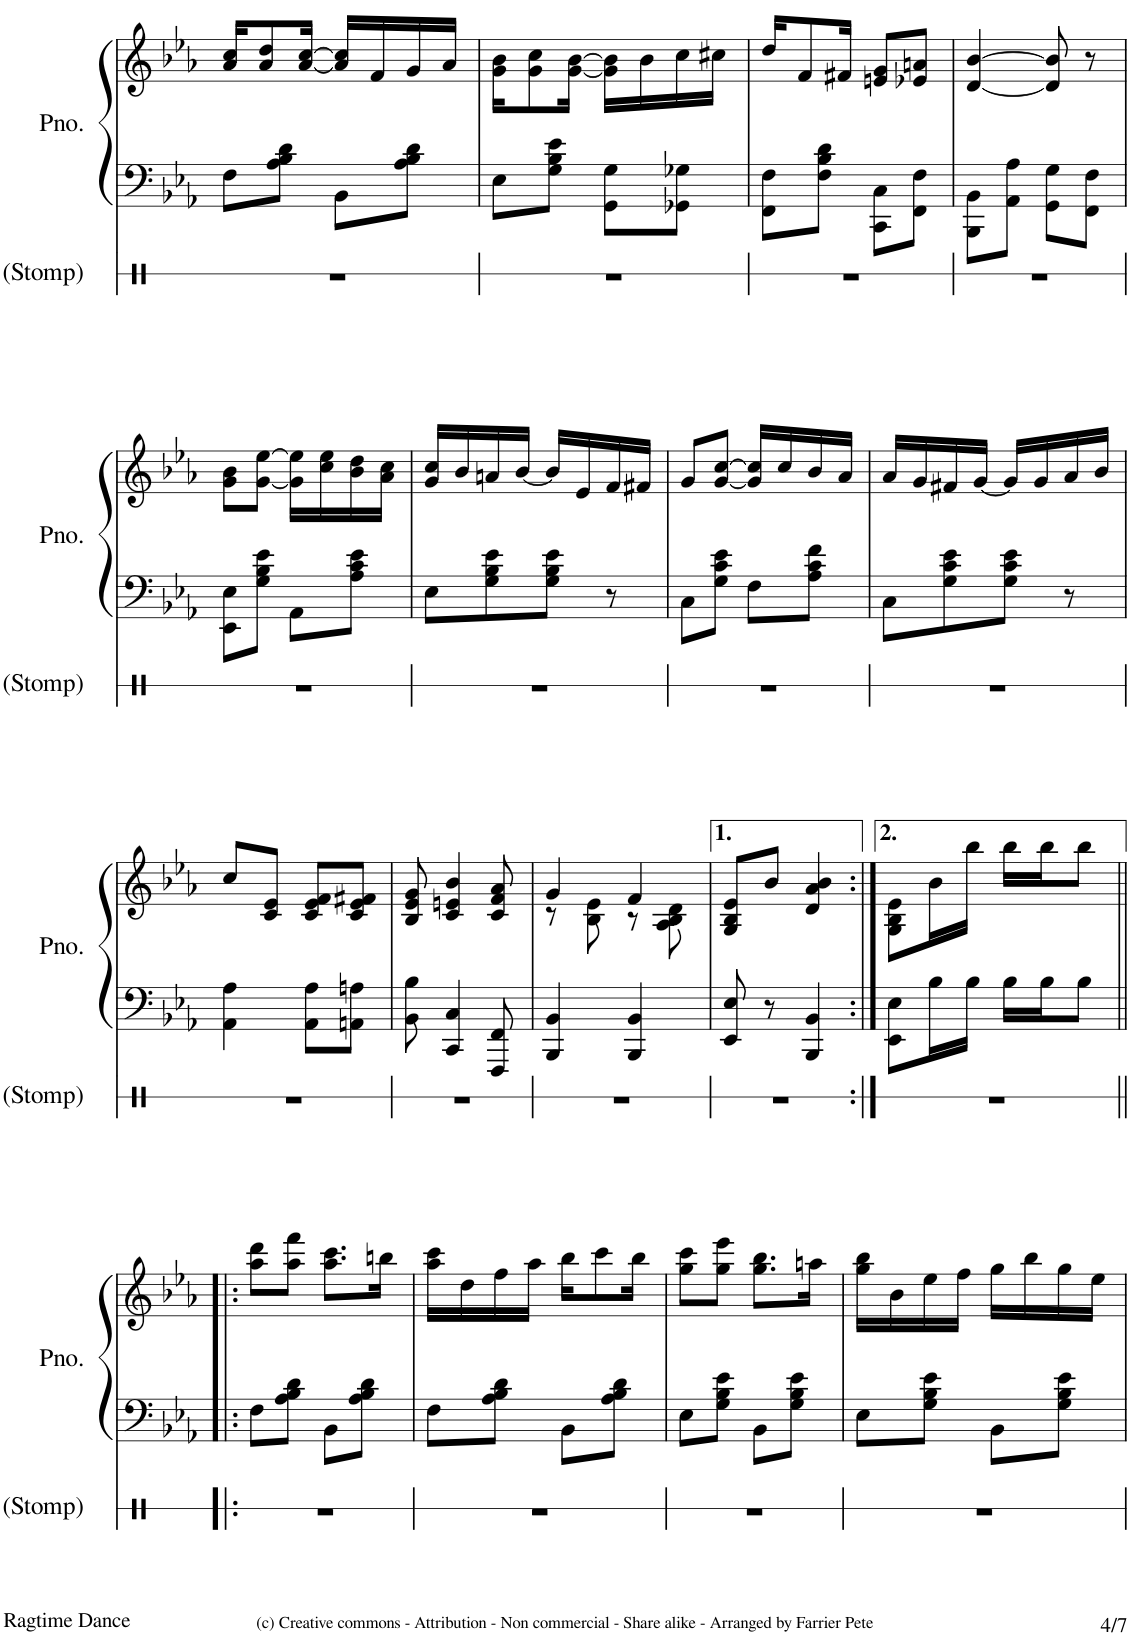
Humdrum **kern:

**kern	**kern	**kern
*part2	*part1	*part1
*staff3	*staff2	*staff1
*I"(Stompin' Heel)	*I"Piano	*
*I'(Stomp)	*I'Pno.	*
!!LO:PB:g=z
*clefX	*clefF4	*clefG2
*k[]	*k[b-e-a-]	*k[b-e-a-]
*	*E-:	*E-:
*M2/4	*M2/4	*M2/4
=26	=26	=26
2r	8F\L	16a-/ 16cc/KL
.	.	8a-/ 8dd/
.	8A-\ 8B-\ 8d\J	.
.	.	[16a-/ [16cc/Jk
.	8BB-\L	16a-/] 16cc/]LL
.	.	16f/
.	8A-\ 8B-\ 8d\J	16g/
.	.	16a-/JJ
=27	=27	=27
2r	8E-\L	16g\ 16b-\KL
.	.	8g\ 8cc\
.	8G\ 8B-\ 8e-\J	.
.	.	[16g\ [16b-\Jk
.	8GG\ 8G\L	16g\] 16b-\]LL
.	.	16b-\
.	8GG-X\ 8G-X\J	16cc\
.	.	16cc#X\JJ
=28	=28	=28
2r	8FF\ 8F\L	16dd/KL
.	.	8f/
.	8F\ 8B-\ 8d\J	.
.	.	16f#X/Jk
.	8CC\ 8C\L	8en/ 8g/L
.	8FF\ 8F\J	8e-X/ 8an/J
=29	=29	=29
2r	8BBB-\ 8BB-\L	[4d/ [4b-/
.	8AA-\ 8A-\J	.
.	8GG\ 8G\L	8d/] 8b-/]
.	8FF\ 8F\J	8r
!!LO:LB:g=z
=30	=30	=30
2r	8EE-\ 8E-\L	8g\ 8b-\L
.	8G\ 8B-\ 8e-\J	[8g\ [8ee-\J
.	8AA-\L	16g\] 16ee-\]LL
.	.	16cc\ 16ee-\
.	8A-\ 8c\ 8e-\J	16b-\ 16dd\
.	.	16a-\ 16cc\JJ
=31	=31	=31
2r	8E-\L	16g/ 16cc/LL
.	.	16b-/
.	8G\ 8B-\ 8e-\	16an/
.	.	[16b-/JJ
.	8G\ 8B-\ 8e-\J	16b-/LL]
.	.	16e-/
.	8r	16f/
.	.	16f#X/JJ
=32	=32	=32
2r	8C\L	8g/L
.	8G\ 8c\ 8e-\J	[8g/ [8cc/J
.	8F\L	16g/] 16cc/]LL
.	.	16cc/
.	8A-\ 8c\ 8f\J	16b-/
.	.	16a-/JJ
=33	=33	=33
2r	8C\L	16a-/LL
.	.	16g/
.	8G\ 8c\ 8e-\	16f#X/
.	.	[16g/JJ
.	8G\ 8c\ 8e-\J	16g/LL]
.	.	16g/
.	8r	16a-/
.	.	16b-/JJ
!!LO:LB:g=z
=34	=34	=34
2r	4AA-\ 4A-\	8cc/L
.	.	8c/ 8e-/J
.	8AA-\ 8A-\L	8c/ 8e-/ 8f/L
.	8AAn\ 8An\J	8c/ 8e-/ 8f#X/J
=35	=35	=35
2r	8BB-\ 8B-\	8B-/ 8e-/ 8g/
.	4CC/ 4C/	4c/ 4en/ 4b-/
.	8FFF/ 8FF/	8c/ 8f/ 8a-/
=36	=36	=36
*	*	*^
2r	4BBB-/ 4BB-/	4g/	8r
.	.	.	8B-\ 8e-\
.	4BBB-/ 4BB-/	4f/	8r
.	.	.	8A-\ 8B-\ 8d\
*	*	*v	*v
=37	=37	=37
2r	8EE-/ 8E-/	8G/ 8B-/ 8e-/L
.	8r	8b-/J
.	4BBB-/ 4BB-/	4d/ 4a-/ 4b-/
=38:|!	=38:|!	=38:|!
2r	8EE-\ 8E-\L	8G\ 8B-\ 8e-\L
.	16B-\L	16b-\L
.	16B-\JJ	16bb-\JJ
.	16B-\LL	16bb-\LL
.	16B-\J	16bb-\J
.	8B-\J	8bb-\J
!!LO:LB:g=z
=39!|:	=39!|:	=39!|:
2r	8F\L	8aa-\ 8ddd\L
.	8A-\ 8B-\ 8d\J	8aa-\ 8fff\J
.	8BB-\L	8.aa-\ 8.ccc\L
.	8A-\ 8B-\ 8d\J	.
.	.	16bbn\Jk
=40	=40	=40
2r	8F\L	16aa-\ 16ccc\LL
.	.	16dd\
.	8A-\ 8B-\ 8d\J	16ff\
.	.	16aa-\JJ
.	8BB-\L	16bb-\KL
.	.	8ccc\
.	8A-\ 8B-\ 8d\J	.
.	.	16bb-\Jk
=41	=41	=41
2r	8E-\L	8gg\ 8ccc\L
.	8G\ 8B-\ 8e-\J	8gg\ 8eee-\J
.	8BB-\L	8.gg\ 8.bb-\L
.	8G\ 8B-\ 8e-\J	.
.	.	16aan\Jk
=42	=42	=42
2r	8E-\L	16gg\ 16bb-\LL
.	.	16b-\
.	8G\ 8B-\ 8e-\J	16ee-\
.	.	16ff\JJ
.	8BB-\L	16gg\LL
.	.	16bb-\
.	8G\ 8B-\ 8e-\J	16gg\
.	.	16ee-\JJ
=	=	=
*-	*-	*-
